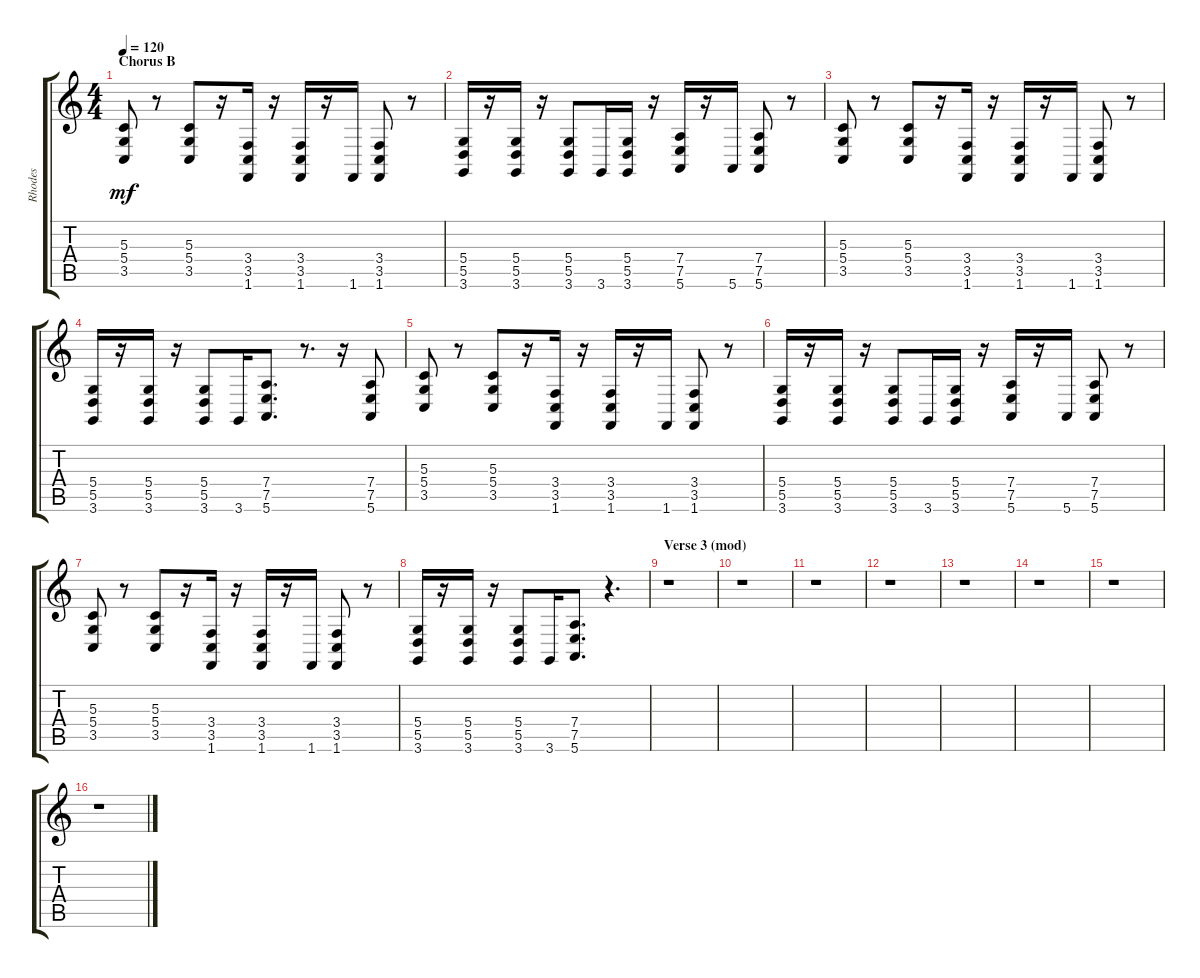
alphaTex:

\track ("Rhodes" "Rhodes") {instrument electricpiano1}
\staff {score tabs}
\tuning (E4 B3 G3 D3 A2 E2) {hide}
\ts (4 4)
\section ("" "Chorus B")
\tempo 120
\clef g2
\ks c
(5.3 5.4 3.5).8{dy mf} r.8 (5.3 5.4 3.5).8 r.16 (3.4 3.5 1.6).16 r.16 (3.4 3.5 1.6).16 r.16 1.6.16 (3.4 3.5 1.6).8 r.8 |
(5.4 5.5 3.6).16 r.16 (5.4 5.5 3.6).16 r.16 (5.4 5.5 3.6).8 3.6.16 (5.4 5.5 3.6).16 r.16 (7.4 7.5 5.6).16 r.16 5.6.16 (7.4 7.5 5.6).8 r.8 |
(5.3 5.4 3.5).8 r.8 (5.3 5.4 3.5).8 r.16 (3.4 3.5 1.6).16 r.16 (3.4 3.5 1.6).16 r.16 1.6.16 (3.4 3.5 1.6).8 r.8 |
(5.4 5.5 3.6).16 r.16 (5.4 5.5 3.6).16 r.16 (5.4 5.5 3.6).8 3.6.16 (7.4 7.5 5.6).8{d} r.8{d} r.16 (7.4 7.5 5.6).8 |
(5.3 5.4 3.5).8 r.8 (5.3 5.4 3.5).8 r.16 (3.4 3.5 1.6).16 r.16 (3.4 3.5 1.6).16 r.16 1.6.16 (3.4 3.5 1.6).8 r.8 |
(5.4 5.5 3.6).16 r.16 (5.4 5.5 3.6).16 r.16 (5.4 5.5 3.6).8 3.6.16 (5.4 5.5 3.6).16 r.16 (7.4 7.5 5.6).16 r.16 5.6.16 (7.4 7.5 5.6).8 r.8 |
(5.3 5.4 3.5).8 r.8 (5.3 5.4 3.5).8 r.16 (3.4 3.5 1.6).16 r.16 (3.4 3.5 1.6).16 r.16 1.6.16 (3.4 3.5 1.6).8 r.8 |
(5.4 5.5 3.6).16 r.16 (5.4 5.5 3.6).16 r.16 (5.4 5.5 3.6).8 3.6.16 (7.4 7.5 5.6).8{d} r.4{d} |
\section ("" "Verse 3 (mod)")
r.1 |
r.1 |
r.1 |
r.1 |
r.1 |
r.1 |
r.1 |
r.1
